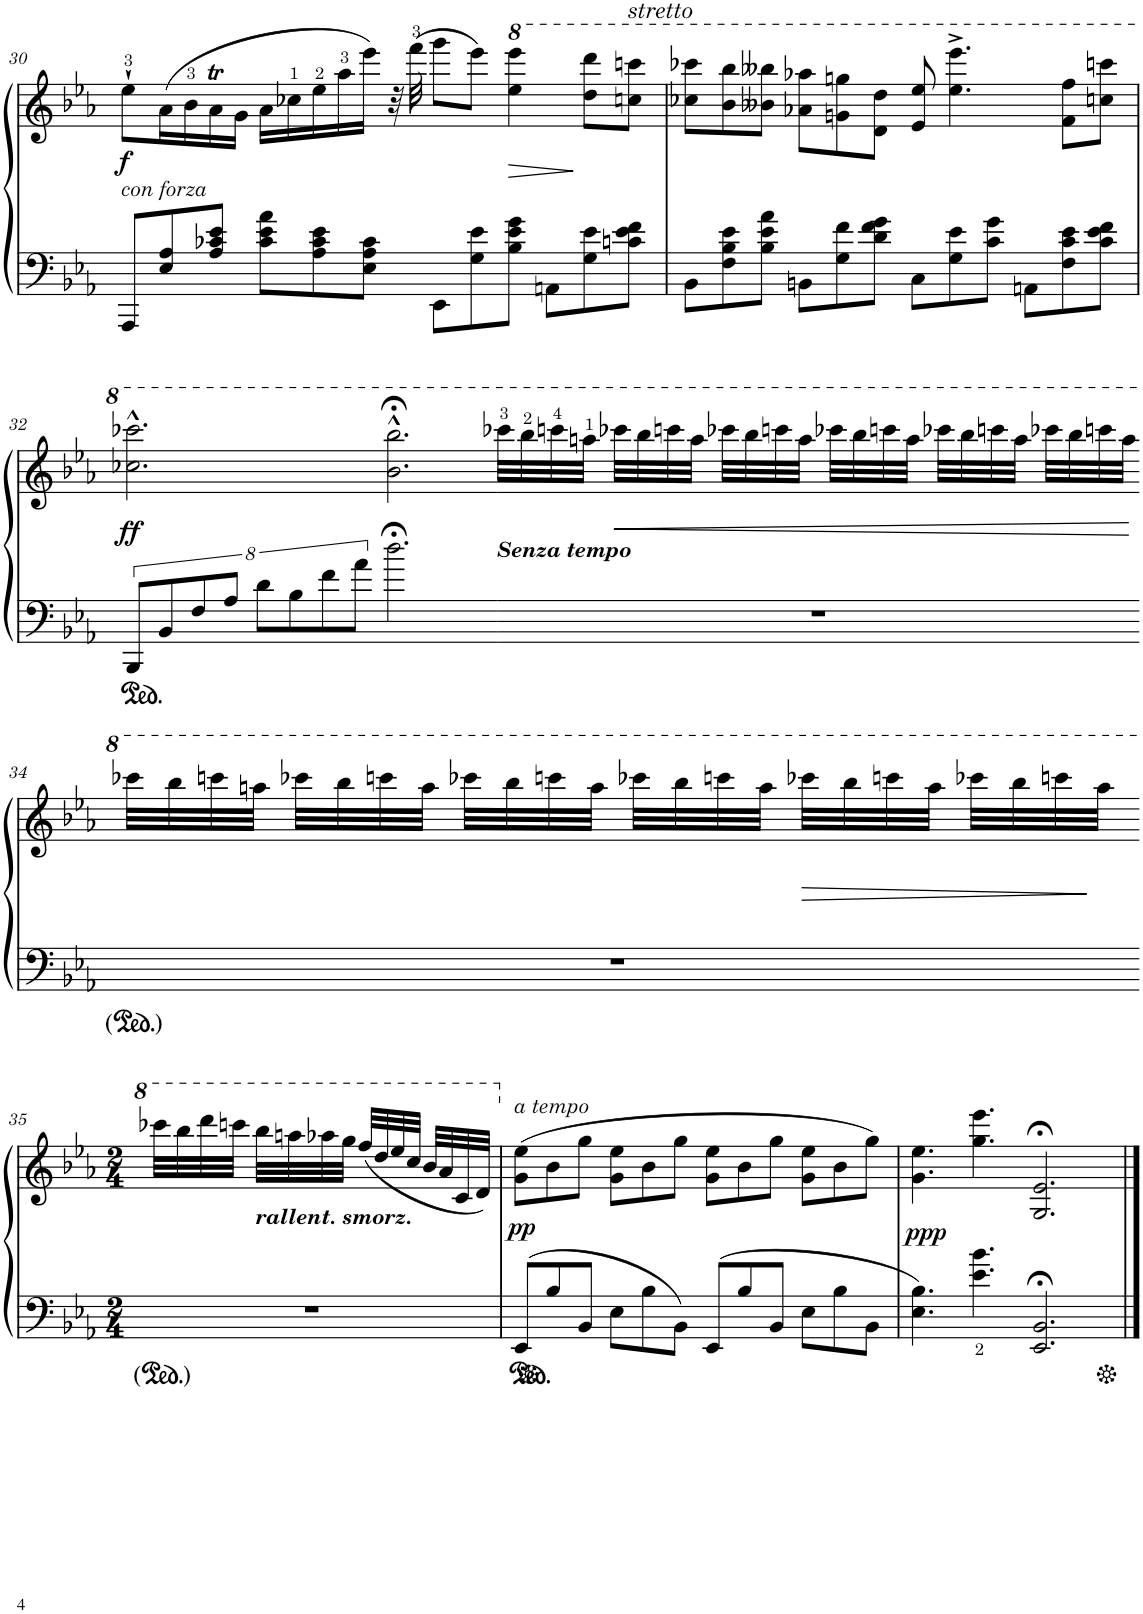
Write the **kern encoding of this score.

**kern	**kern	**dynam
*part1	*part1	*part1
*staff2	*staff1	*staff1/2
*I"Piano	*	*
*I'Pno.	*	*
!!LO:PB:g=z
*clefF4	*clefG2	*
*k[b-e-a-]	*k[b-e-a-]	*
*M12/8	*M12/8	*
=30	=30	=30
!	!LO:TX:b:i:t=con forza	!
!	!	!LO:DY:b
8AAA-/L	8ee-`\L	f
8E-/ 8A-/	(16a-\L	.
.	16b-\	.
8A-/ 8c-X/ 8e-/J	16a-T\	.
.	16g\JJ	.
8c-\ 8e-\ 8a-\L	16a-\LL	.
.	16cc-X\	.
8A-\ 8c-\ 8e-\	16ee-\	.
.	16aa-\	.
8E-\ 8A-\ 8c-\J	16eee-\JJ)	.
.	32r	.
.	(32fff\	.
8EE-\L	8ggg\L	.
8G\ 8e-\	8eee-\J)	.
!	!	!LO:HP:b
8B-\ 8e-\ 8g\J	4eee-\ 4eeee-\	>
8AAn\L	.	.
*	*8va	*
8G\ 8e-\	8ddd\ 8dddd\L	]
!	!LO:TX:a:i:t=stretto	!
8cn\ 8e-\ 8f\J	8cccn\ 8ccccn\J	.
=31	=31	=31
8BB-\L	8ccc-X\ 8cccc-X\L	.
8F\ 8B-\ 8e-\	8bb-\ 8bbb-\	.
8B-\ 8e-\ 8a-\J	8bb--X\ 8bbb--X\J	.
8BBn\L	8aa-X\ 8aaa-X\L	.
8G\ 8f\	8ggn\ 8gggn\	.
8d\ 8f\ 8g\J	8dd\ 8ddd\J	.
8C\L	8ee-/ 8eee-/	.
8G\ 8e-\	4.eee-\^ 4.eeee-\^	.
8c\ 8g\J	.	.
8AAn\L	.	.
8F\ 8c\ 8e-\	8ff\ 8fff\L	.
8c\ 8e-\ 8f\J	8cccn\ 8ccccn\J	.
!!LO:LB:g=z
=32	=32	=32
!	!	!LO:DY:b
32%3BBB-/L	2.ccc-X\^^ 2.cccc-X\^^	ff
32%3BB-/	.	.
32%3F/	.	.
32%3A-/J	.	.
32%3d\L	.	.
32%3B-\	.	.
32%3f\	.	.
32%3a-\J	.	.
2.dd;<\	2.bb-\;<^^ 2.bbb-\;<^^	.
=33-	=33-	=33-
*M6/4	*M6/4	*
!	!LO:TX:b:Bi:t=Senza tempo	!
1.r	32cccc-X\LLL	.
.	32bbb-\	.
.	32ccccn\	.
.	32aaan\JJJ	.
!	!	!LO:HP:b
.	32cccc-X\LLL	<
.	32bbb-\	.
.	32ccccn\	.
.	32aaa\JJJ	.
.	32cccc-X\LLL	.
.	32bbb-\	.
.	32ccccn\	.
.	32aaa\JJJ	.
.	32cccc-X\LLL	.
.	32bbb-\	.
.	32ccccn\	.
.	32aaa\JJJ	.
.	32cccc-X\LLL	.
.	32bbb-\	.
.	32ccccn\	.
.	32aaa\JJJ	.
.	32cccc-X\LLL	.
.	32bbb-\	.
.	32ccccn\	.
.	32aaa\JJJ	.
.	2.ryy	[
!!LO:LB:g=z
=34-	=34-	=34-
1.r	32cccc-X\LLL	.
.	32bbb-\	.
.	32ccccn\	.
.	32aaan\JJJ	.
.	32cccc-X\LLL	.
.	32bbb-\	.
.	32ccccn\	.
.	32aaa\JJJ	.
.	32cccc-X\LLL	.
.	32bbb-\	.
.	32ccccn\	.
.	32aaa\JJJ	.
.	32cccc-X\LLL	.
.	32bbb-\	.
.	32ccccn\	.
.	32aaa\JJJ	.
!	!	!LO:HP:b
.	32cccc-X\LLL	>
.	32bbb-\	.
.	32ccccn\	.
.	32aaa\JJJ	.
.	32cccc-X\LLL	.
.	32bbb-\	.
.	32ccccn\	.
.	32aaa\JJJ	]
.	2.ryy	.
!!LO:LB:g=z
=35-	=35-	=35-
*M2/4	*M2/4	*
2r	32cccc-X\LLL	.
.	32bbb-\	.
.	32dddd\	.
.	32ccccn\JJJ	.
!	!LO:TX:b:Bi:t=rallent. smorz.	!
.	32bbb-\LLL	.
.	32aaan\	.
.	32aaa-X\	.
.	32ggg\JJJ	.
.	(32fff/LLL	.
.	32ddd/	.
.	32eee-/	.
.	32ccc/JJJ	.
.	32bb-/LLL	.
.	32aa-/	.
.	32cc/	.
.	32dd/JJJ)	.
=36	=36	=36
*M12/8	*M12/8	*
*	*X8va	*
!	!LO:TX:a:i:t=a tempo	!
!	!	!LO:DY:b
8EE-/L	(8g\ 8ee-\L	pp
8B-/	8b-\	.
8BB-/J	8gg\J	.
8E-\L	8g\ 8ee-\L	.
8B-\	8b-\	.
8BB-\J	8gg\J	.
8EE-/L	8g\ 8ee-\L	.
8B-/	8b-\	.
8BB-/J	8gg\J	.
8E-\L	8g\ 8ee-\L	.
8B-\	8b-\	.
8BB-\J	8gg\J)	.
=37	=37	=37
!	!	!LO:DY:b
4.E-\ 4.B-\	4.g\ 4.ee-\	ppp
4.e-\ 4.b-\	4.gg\ 4.eee-\	.
2.EE-/;< 2.BB-/;<	2.G/;< 2.e-/;<	.
==	==	==
*-	*-	*-
